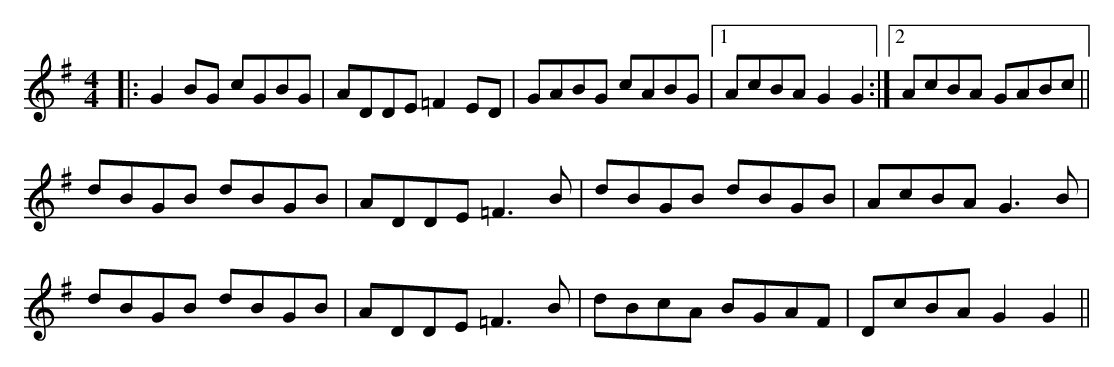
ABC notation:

X:1
M:4/4
K:G
|:G2 BG cGBG|ADDE =F2 ED|GABG cABG|1 AcBA G2 G2:|2 AcBA GABc||
dBGB dBGB|ADDE =F3 B|dBGB dBGB|AcBA G3 B|
dBGB dBGB|ADDE =F3 B|dBcA BGAF|DcBA G2 G2||
